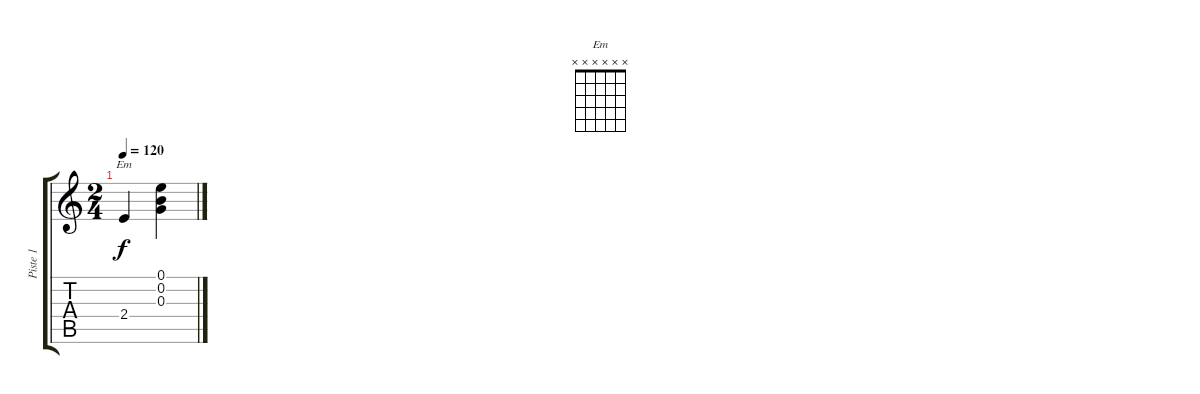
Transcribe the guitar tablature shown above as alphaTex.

\track ("Piste 1" "Piste 1") {instrument acousticguitarnylon}
\staff {score tabs}
\tuning (E4 B3 G3 D3 A2 E2) {hide}
\chord ("Em" x x x x x x)
\ts (2 4)
\tempo 120
\clef g2
\ks c
2.4.4{ch "Em" dy f} (0.1 0.2 0.3).4
